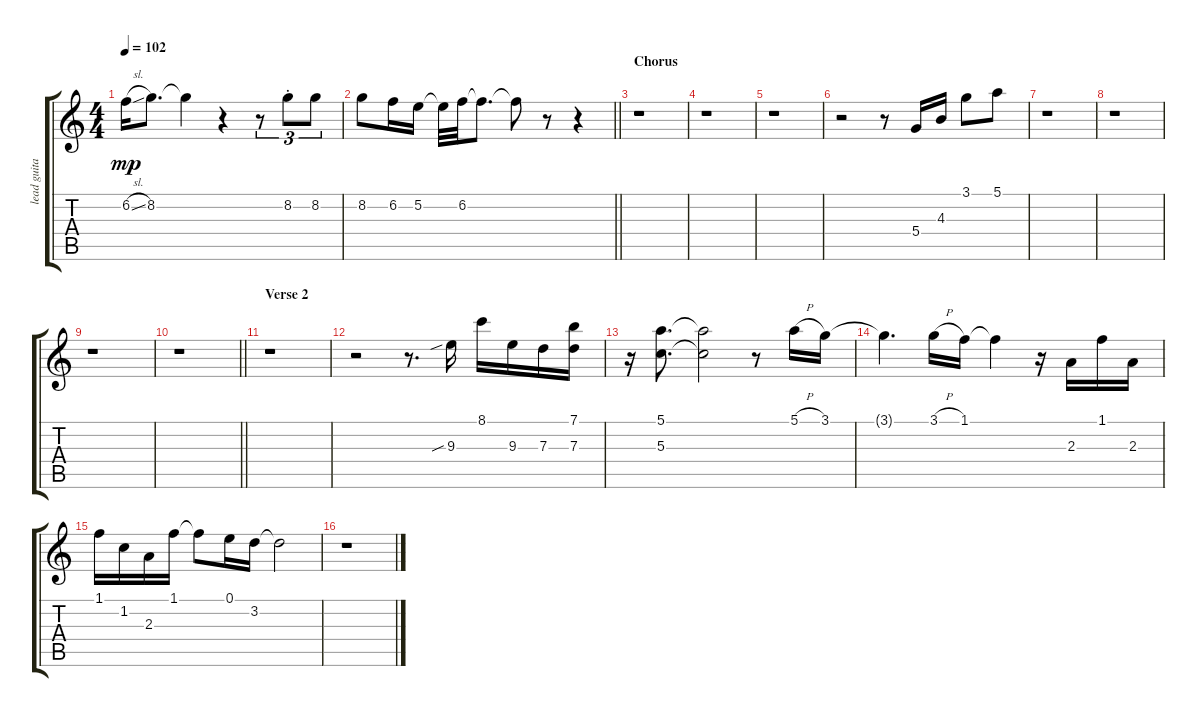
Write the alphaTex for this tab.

\track ("lead guitar" "lead guita") {instrument acousticguitarnylon}
\staff {score tabs}
\tuning (E4 B3 G3 D3 A2 E2) {hide}
\ts (4 4)
\tempo 102
\clef g2
\ks aminor
6.2{sl}.16{dy mp} 8.2.8{d} 8.2{t}.4 r.4 r.8{tu (3 2)} 8.2{st}.8{tu (3 2)} 8.2.8{tu (3 2)} |
\barLineRight lightlight
8.2.8 6.2.16 5.2.16 5.2{t}.32 6.2.32 6.2{t}.8{d} 6.2{t}.8 r.8 r.4 |
\section ("" "Chorus")
r.1 |
r.1 |
r.1 |
r.2 r.8 5.4.16 4.3.16 3.1.8 5.1.8 |
r.1 |
r.1 |
r.1 |
\barLineRight lightlight
r.1 |
\section ("" "Verse 2")
r.1 |
r.2 r.8{d} 9.3{sib}.16 8.1.16 9.3.16 7.3.16 (7.1 7.3).16 |
r.16 (5.1 5.3).8{d} (5.1{t} 5.3{t}).2 r.8 5.1{h}.16 3.1.16 |
3.1{t}.4{d} 3.1{h}.16 1.1.16 1.1{t}.4 r.16 2.3.16 1.1.16 2.3.16 |
1.1.16 1.2.16 2.3.16 1.1.16 1.1{t}.8 0.1.16 3.2.16 3.2{t}.2 |
r.1
